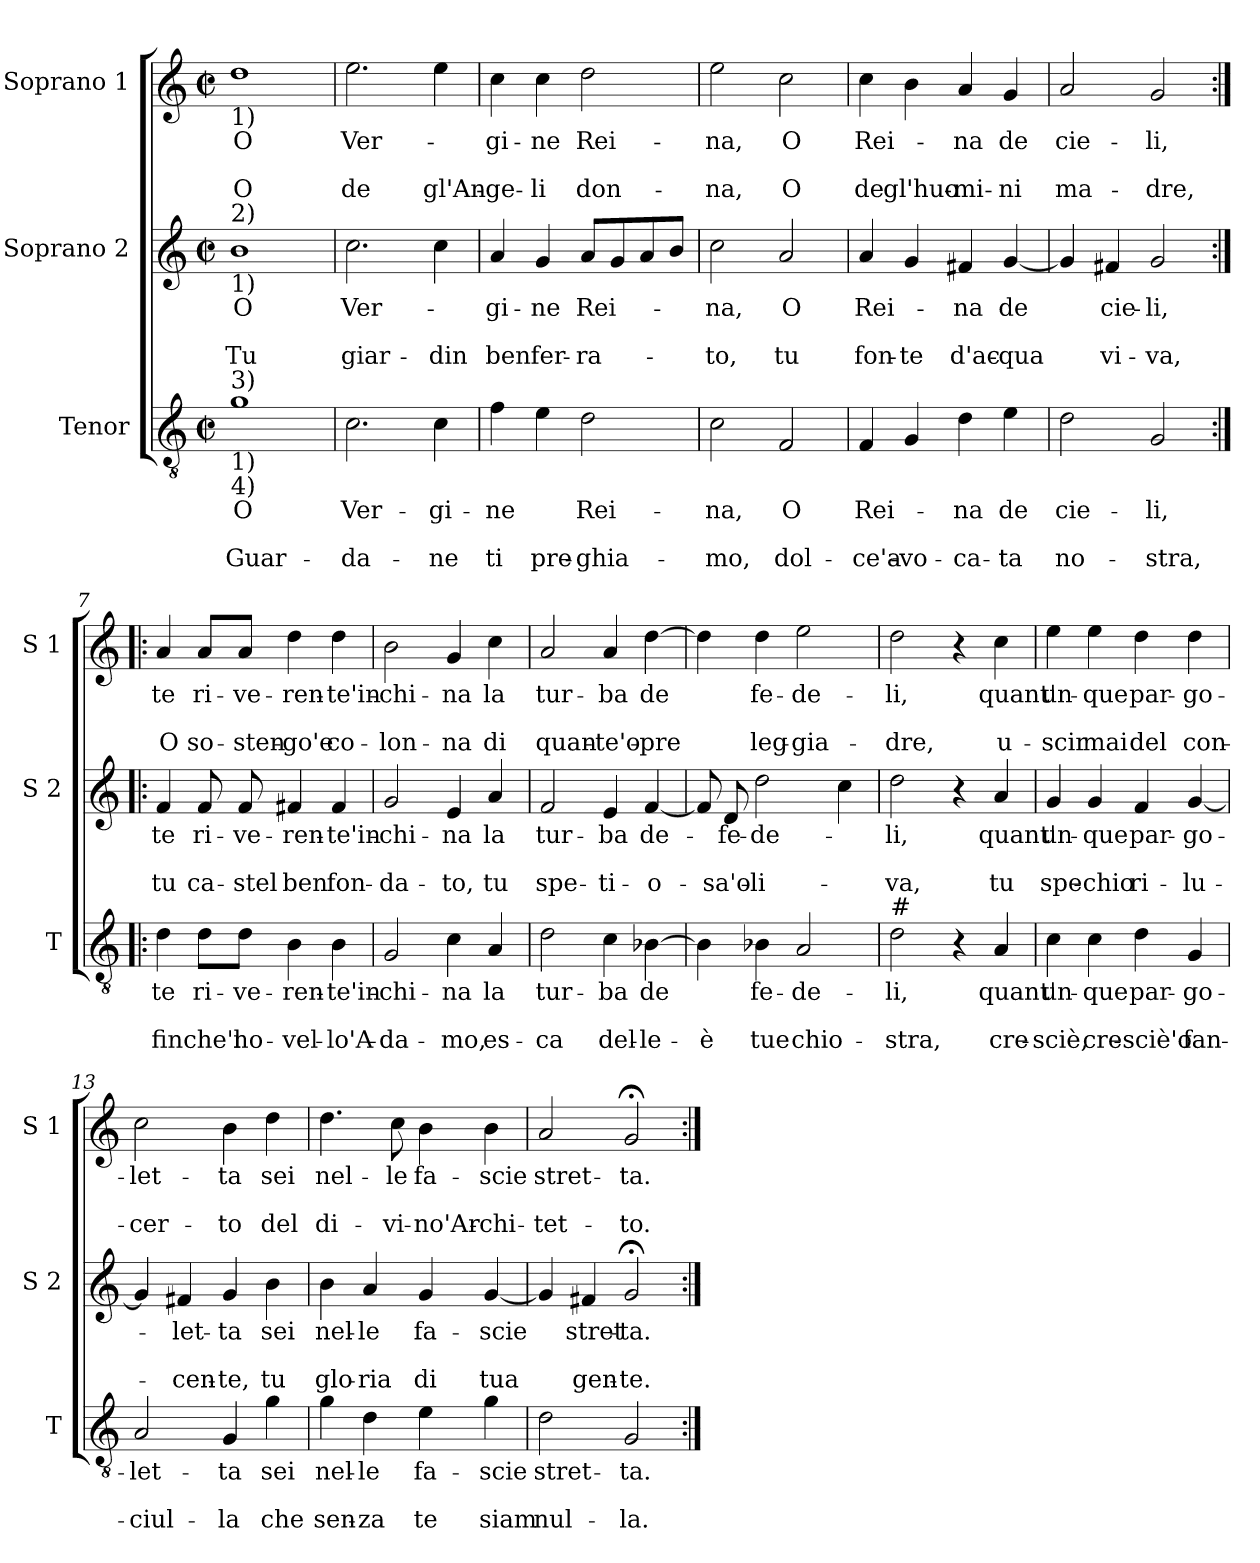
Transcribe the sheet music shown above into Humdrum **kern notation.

**kern	**text	**text	**text	**kern	**text	**text	**text	**kern	**text	**text	**text
*part3	*part3	*part3	*part3	*part2	*part2	*part2	*part2	*part1	*part1	*part1	*part1
*staff3	*staff3	*staff3	*staff3	*staff2	*staff2	*staff2	*staff2	*staff1	*staff1	*staff1	*staff1
*I"Tenor	*	*	*	*I"Soprano 2	*	*	*	*I"Soprano 1	*	*	*
*I'T	*	*	*	*I'S 2	*	*	*	*I'S 1	*	*	*
*clefGv2	*	*	*	*clefG2	*	*	*	*clefG2	*	*	*
*k[]	*	*	*	*k[]	*	*	*	*k[]	*	*	*
*C:	*	*	*	*C:	*	*	*	*C:	*	*	*
*M2/2	*	*	*	*M2/2	*	*	*	*M2/2	*	*	*
*met(c|)	*	*	*	*met(c|)	*	*	*	*met(c|)	*	*	*
=1	=1	=1	=1	=1	=1	=1	=1	=1	=1	=1	=1
!	!	!	!	!	!	!	!	!LO:TX:b:t=1)	!	!	!
!	!	!	!	!LO:TX:a:t=2)	!	!	!	!	!	!	!
!	!	!	!	!LO:TX:b:t=1)	!	!	!	!	!	!	!
!LO:TX:a:t=3)	!	!	!	!	!	!	!	!	!	!	!
!LO:TX:b:t=1)	!	!	!	!	!	!	!	!	!	!	!
!LO:TX:b:t=4)	!	!	!	!	!	!	!	!	!	!	!
!	!LO:LY:b	!	!LO:LY:b	!	!LO:LY:b	!	!LO:LY:b	!	!LO:LY:b	!	!LO:LY:b
1g	O	.	Guar-	1b	O	.	Tu	1dd	O	.	O
=2	=2	=2	=2	=2	=2	=2	=2	=2	=2	=2	=2
!	!LO:LY:b	!	!LO:LY:b	!	!LO:LY:b	!	!LO:LY:b	!	!LO:LY:b	!	!LO:LY:b
2.c\	Ver-	.	-da-	2.cc\	Ver-	.	giar-	2.ee\	Ver-	.	de
!	!LO:LY:b	!	!LO:LY:b	!	!	!	!LO:LY:b	!	!	!	!LO:LY:b
4c\	-gi-	.	-ne	4cc\	.	.	-din	4ee\	.	.	gl'An-
=3	=3	=3	=3	=3	=3	=3	=3	=3	=3	=3	=3
!	!LO:LY:b	!	!LO:LY:b	!	!LO:LY:b	!	!LO:LY:b	!	!LO:LY:b	!	!LO:LY:b
4f\	-ne	.	ti	4a/	-gi-	.	ben	4cc\	-gi-	.	-ge-
!	!	!	!LO:LY:b	!	!LO:LY:b	!	!LO:LY:b	!	!LO:LY:b	!	!LO:LY:b
4e\	.	.	pre-	4g/	-ne	.	fer-	4cc\	-ne	.	-li
!	!LO:LY:b	!	!LO:LY:b	!	!LO:LY:b	!	!LO:LY:b	!	!LO:LY:b	!	!LO:LY:b
2d\	Rei-	.	-ghia-	8a/L	Rei-	.	-ra-	2dd\	Rei-	.	don-
.	.	.	.	8g/	.	.	.	.	.	.	.
.	.	.	.	8a/	.	.	.	.	.	.	.
.	.	.	.	8b/J	.	.	.	.	.	.	.
=4	=4	=4	=4	=4	=4	=4	=4	=4	=4	=4	=4
!	!LO:LY:b	!	!LO:LY:b	!	!LO:LY:b	!	!LO:LY:b	!	!LO:LY:b	!	!LO:LY:b
2c\	-na,	.	-mo,	2cc\	-na,	.	-to,	2ee\	-na,	.	-na,
!	!LO:LY:b	!	!LO:LY:b	!	!LO:LY:b	!	!LO:LY:b	!	!LO:LY:b	!	!LO:LY:b
2F/	O	.	dol-	2a/	O	.	tu	2cc\	O	.	O
!!LO:LB:g=z
=5	=5	=5	=5	=5	=5	=5	=5	=5	=5	=5	=5
!	!LO:LY:b	!	!LO:LY:b	!	!LO:LY:b	!	!LO:LY:b	!	!LO:LY:b	!	!LO:LY:b
4F/	Rei-	.	-ce'a-	4a/	Rei-	.	fon-	4cc\	Rei-	.	de
!	!	!	!LO:LY:b	!	!	!	!LO:LY:b	!	!	!	!LO:LY:b
4G/	.	.	-vo-	4g/	.	.	-te	4b\	.	.	gl'huo-
!	!LO:LY:b	!	!LO:LY:b	!	!LO:LY:b	!	!LO:LY:b	!	!LO:LY:b	!	!LO:LY:b
4d\	-na	.	-ca-	4f#X/	-na	.	d'ac-	4a/	-na	.	-mi-
!	!LO:LY:b	!	!LO:LY:b	!	!LO:LY:b	!	!LO:LY:b	!	!LO:LY:b	!	!LO:LY:b
4e\	de	.	-ta	[4g/	de	.	-qua	4g/	de	.	-ni
=6	=6	=6	=6	=6	=6	=6	=6	=6	=6	=6	=6
!	!LO:LY:b	!	!LO:LY:b	!	!	!	!	!	!LO:LY:b	!	!LO:LY:b
2d\	cie-	.	no-	4g/]	.	.	.	2a/	cie-	.	ma-
!	!	!	!	!	!LO:LY:b	!	!LO:LY:b	!	!	!	!
.	.	.	.	4f#X/	cie-	.	vi-	.	.	.	.
!	!LO:LY:b	!	!LO:LY:b	!	!LO:LY:b	!	!LO:LY:b	!	!LO:LY:b	!	!LO:LY:b
2G/	-li,	.	-stra,	2g/	-li,	.	-va,	2g/	-li,	.	-dre,
=7:|!|:	=7:|!|:	=7:|!|:	=7:|!|:	=7:|!|:	=7:|!|:	=7:|!|:	=7:|!|:	=7:|!|:	=7:|!|:	=7:|!|:	=7:|!|:
!	!LO:LY:b	!	!LO:LY:b	!	!LO:LY:b	!	!LO:LY:b	!	!LO:LY:b	!	!LO:LY:b
4d\	te	.	fin	4f/	te	.	tu	4a/	te	.	O
!	!LO:LY:b	!	!LO:LY:b	!	!LO:LY:b	!	!LO:LY:b	!	!LO:LY:b	!	!LO:LY:b
8d\L	ri-	.	che'l	8f/	ri-	.	ca-	8a/L	ri-	.	so-
!	!LO:LY:b	!	!LO:LY:b	!	!LO:LY:b	!	!LO:LY:b	!	!LO:LY:b	!	!LO:LY:b
8d\J	-ve-	.	no-	8f/	-ve-	.	-stel	8a/J	-ve-	.	-sten-
!	!LO:LY:b	!	!LO:LY:b	!	!LO:LY:b	!	!LO:LY:b	!	!LO:LY:b	!	!LO:LY:b
4B\	-ren-	.	-vel-	4f#X/	-ren-	.	ben	4dd\	-ren-	.	-go'e
!	!LO:LY:b	!	!LO:LY:b	!	!LO:LY:b	!	!LO:LY:b	!	!LO:LY:b	!	!LO:LY:b
4B\	-te'in-	.	-lo'A-	4f#/	-te'in-	.	fon-	4dd\	-te'in-	.	co-
=8	=8	=8	=8	=8	=8	=8	=8	=8	=8	=8	=8
!	!LO:LY:b	!	!LO:LY:b	!	!LO:LY:b	!	!LO:LY:b	!	!LO:LY:b	!	!LO:LY:b
2G/	-chi-	.	-da-	2g/	-chi-	.	-da-	2b\	-chi-	.	-lon-
!	!LO:LY:b	!	!LO:LY:b	!	!LO:LY:b	!	!LO:LY:b	!	!LO:LY:b	!	!LO:LY:b
4c\	-na	.	-mo,	4e/	-na	.	-to,	4g/	-na	.	-na
!	!LO:LY:b	!	!LO:LY:b	!	!LO:LY:b	!	!LO:LY:b	!	!LO:LY:b	!	!LO:LY:b
4A/	la	.	es-	4a/	la	.	tu	4cc\	la	.	di
!!LO:PB:g=z
=9	=9	=9	=9	=9	=9	=9	=9	=9	=9	=9	=9
!	!LO:LY:b	!	!LO:LY:b	!	!LO:LY:b	!	!LO:LY:b	!	!LO:LY:b	!	!LO:LY:b
2d\	tur-	.	-ca	2f/	tur-	.	spe-	2a/	tur-	.	quan-
!	!LO:LY:b	!	!LO:LY:b	!	!LO:LY:b	!	!LO:LY:b	!	!LO:LY:b	!	!LO:LY:b
4c\	-ba	.	del-	4e/	-ba	.	-ti-	4a/	-ba	.	-te'o-
!	!LO:LY:b	!	!LO:LY:b	!	!LO:LY:b	!	!LO:LY:b	!	!LO:LY:b	!	!LO:LY:b
[4B-X\	de	.	-le-	[4f/	de-	.	-o-	[4dd\	de	.	-pre
=10	=10	=10	=10	=10	=10	=10	=10	=10	=10	=10	=10
!	!	!	!LO:LY:b	!	!	!	!	!	!	!	!
4B-\]	.	.	-è	8f/]	.	.	.	4dd\]	.	.	.
!	!	!	!	!	!LO:LY:b	!	!LO:LY:b	!	!	!	!
.	.	.	.	8d/	-fe-	.	-sa'o-	.	.	.	.
!	!LO:LY:b	!	!LO:LY:b	!	!LO:LY:b	!	!LO:LY:b	!	!LO:LY:b	!	!LO:LY:b
4B-X\	fe-	.	tue	2dd\	-de-	.	-li-	4dd\	fe-	.	leg-
!	!LO:LY:b	!	!LO:LY:b	!	!	!	!	!	!LO:LY:b	!	!LO:LY:b
2A/	-de-	.	chio-	.	.	.	.	2ee\	-de-	.	-gia-
.	.	.	.	4cc\	.	.	.	.	.	.	.
=11	=11	=11	=11	=11	=11	=11	=11	=11	=11	=11	=11
!LO:TX:a:t=#	!	!	!	!	!	!	!	!	!	!	!
!	!LO:LY:b	!	!LO:LY:b	!	!LO:LY:b	!	!LO:LY:b	!	!LO:LY:b	!	!LO:LY:b
2d\	-li,	.	-stra,	2dd\	-li,	.	-va,	2dd\	-li,	.	-dre,
4r	.	.	.	4r	.	.	.	4r	.	.	.
!	!LO:LY:b	!	!LO:LY:b	!	!LO:LY:b	!	!LO:LY:b	!	!LO:LY:b	!	!LO:LY:b
4A/	quant'	.	cre-	4a/	quant'	.	tu	4cc\	quant'	.	u-
=12	=12	=12	=12	=12	=12	=12	=12	=12	=12	=12	=12
!	!LO:LY:b	!	!LO:LY:b	!	!LO:LY:b	!	!LO:LY:b	!	!LO:LY:b	!	!LO:LY:b
4c\	un-	.	-sciè,	4g/	un-	.	spe-	4ee\	un-	.	-scir
!	!LO:LY:b	!	!LO:LY:b	!	!LO:LY:b	!	!LO:LY:b	!	!LO:LY:b	!	!LO:LY:b
4c\	-que	.	cre-	4g/	-que	.	-chio	4ee\	-que	.	mai
!	!LO:LY:b	!	!LO:LY:b	!	!LO:LY:b	!	!LO:LY:b	!	!LO:LY:b	!	!LO:LY:b
4d\	par-	.	-sciè'o	4f/	par-	.	ri-	4dd\	par-	.	del
!	!LO:LY:b	!	!LO:LY:b	!	!LO:LY:b	!	!LO:LY:b	!	!LO:LY:b	!	!LO:LY:b
4G/	-go-	.	fan-	[4g/	-go-	.	-lu-	4dd\	-go-	.	con-
!!LO:LB:g=z
=13	=13	=13	=13	=13	=13	=13	=13	=13	=13	=13	=13
!	!LO:LY:b	!	!LO:LY:b	!	!	!	!	!	!LO:LY:b	!	!LO:LY:b
2A/	-let-	.	-ciul-	4g/]	.	.	.	2cc\	-let-	.	-cer-
!	!	!	!	!	!LO:LY:b	!	!LO:LY:b	!	!	!	!
.	.	.	.	4f#X/	-let-	.	-cen-	.	.	.	.
!	!LO:LY:b	!	!LO:LY:b	!	!LO:LY:b	!	!LO:LY:b	!	!LO:LY:b	!	!LO:LY:b
4G/	-ta	.	-la	4g/	-ta	.	-te,	4b\	-ta	.	-to
!	!LO:LY:b	!	!LO:LY:b	!	!LO:LY:b	!	!LO:LY:b	!	!LO:LY:b	!	!LO:LY:b
4g\	sei	.	che	4b\	sei	.	tu	4dd\	sei	.	del
=14	=14	=14	=14	=14	=14	=14	=14	=14	=14	=14	=14
!	!LO:LY:b	!	!LO:LY:b	!	!LO:LY:b	!	!LO:LY:b	!	!LO:LY:b	!	!LO:LY:b
4g\	nel-	.	sen-	4b\	nel-	.	glo-	4.dd\	nel-	.	di-
!	!LO:LY:b	!	!LO:LY:b	!	!LO:LY:b	!	!LO:LY:b	!	!	!	!
4d\	-le	.	-za	4a/	-le	.	-ria	.	.	.	.
!	!	!	!	!	!	!	!	!	!LO:LY:b	!	!LO:LY:b
.	.	.	.	.	.	.	.	8cc\	-le	.	-vi-
!	!LO:LY:b	!	!LO:LY:b	!	!LO:LY:b	!	!LO:LY:b	!	!LO:LY:b	!	!LO:LY:b
4e\	fa-	.	te	4g/	fa-	.	di	4b\	fa-	.	-no'Ar-
!	!LO:LY:b	!	!LO:LY:b	!	!LO:LY:b	!	!LO:LY:b	!	!LO:LY:b	!	!LO:LY:b
4g\	-scie	.	siam	[4g/	-scie	.	tua	4b\	-scie	.	-chi-
=15	=15	=15	=15	=15	=15	=15	=15	=15	=15	=15	=15
!	!LO:LY:b	!	!LO:LY:b	!	!	!	!	!	!LO:LY:b	!	!LO:LY:b
2d\	stret-	.	nul-	4g/]	.	.	.	2a/	stret-	.	-tet-
!	!	!	!	!	!LO:LY:b	!	!LO:LY:b	!	!	!	!
.	.	.	.	4f#X/	stret-	.	gen-	.	.	.	.
!	!LO:LY:b	!	!LO:LY:b	!	!LO:LY:b	!	!LO:LY:b	!	!LO:LY:b	!	!LO:LY:b
2G/	-ta.	.	-la.	2g;</	-ta.	.	-te.	2g;</	-ta.	.	-to.
=:|!	=:|!	=:|!	=:|!	=:|!	=:|!	=:|!	=:|!	=:|!	=:|!	=:|!	=:|!
*-	*-	*-	*-	*-	*-	*-	*-	*-	*-	*-	*-
